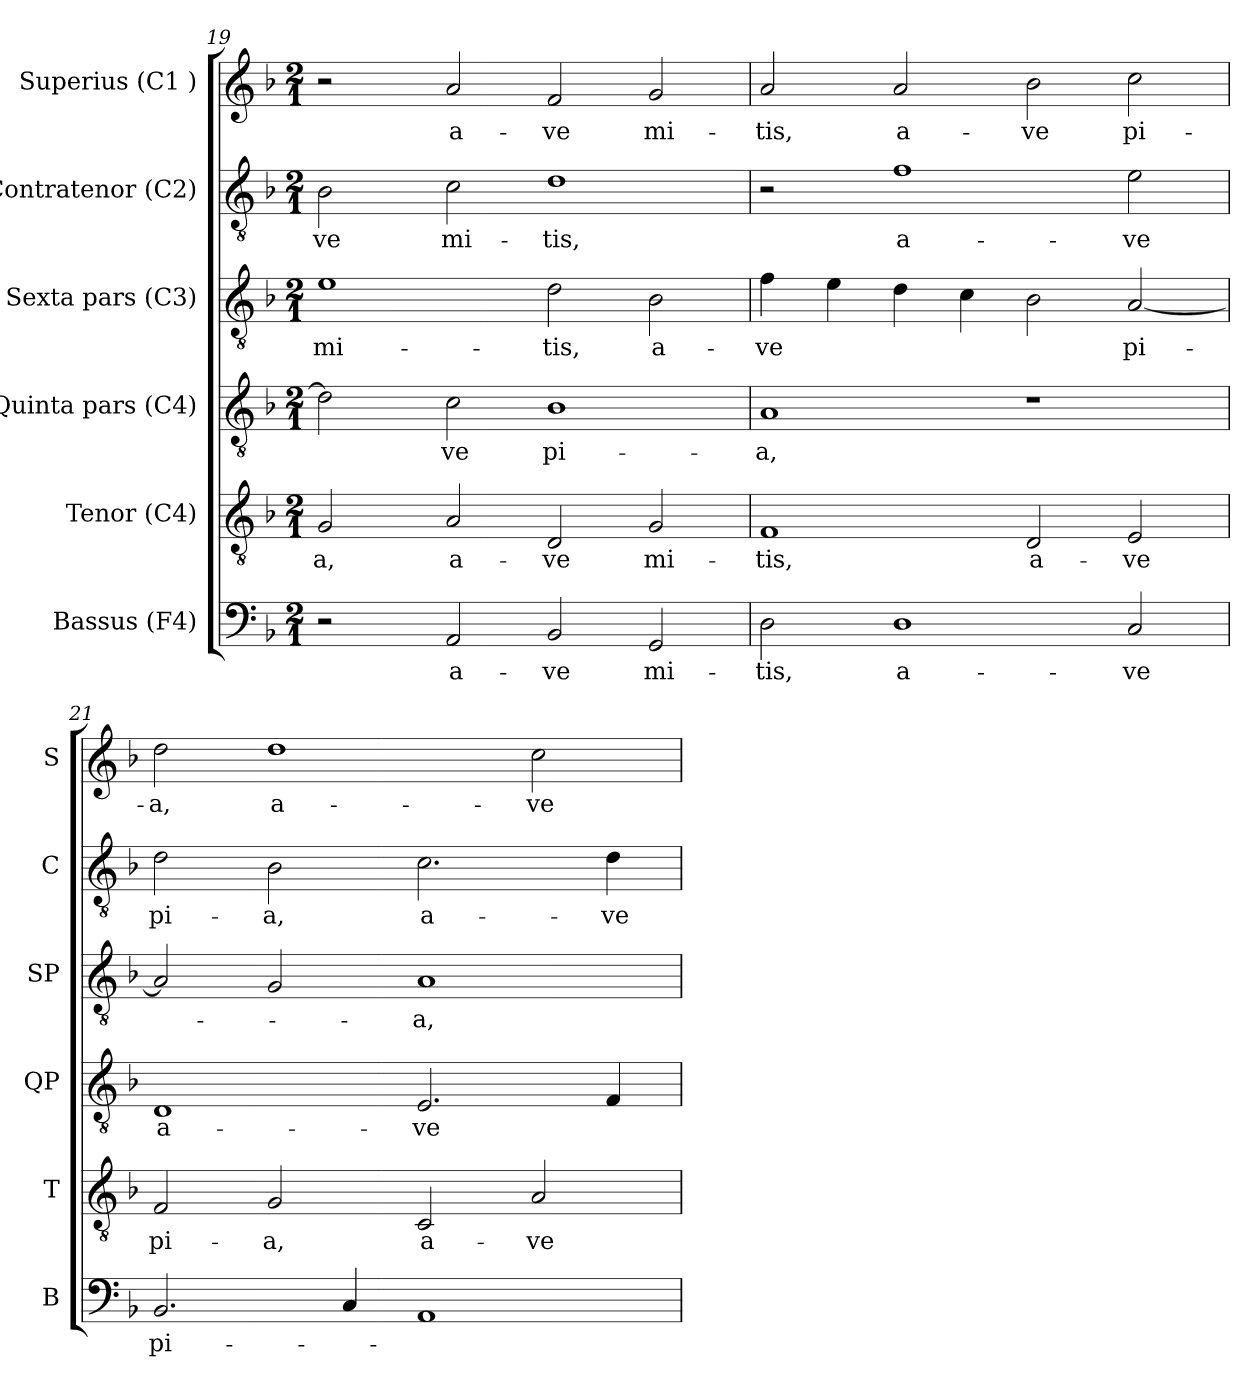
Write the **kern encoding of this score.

**kern	**text	**kern	**text	**kern	**text	**kern	**text	**kern	**text	**kern	**text
*part6	*part6	*part5	*part5	*part4	*part4	*part3	*part3	*part2	*part2	*part1	*part1
*staff6	*staff6	*staff5	*staff5	*staff4	*staff4	*staff3	*staff3	*staff2	*staff2	*staff1	*staff1
*I"Bassus (F4)	*	*I"Tenor (C4)	*	*I"Quinta pars (C4)	*	*I"Sexta pars (C3)	*	*I"Contratenor (C2)	*	*I"Superius (C1 )	*
*I'B	*	*I'T	*	*I'QP	*	*I'SP	*	*I'C	*	*I'S	*
!!LO:LB:g=z
*clefF4	*	*clefGv2	*	*clefGv2	*	*clefGv2	*	*clefGv2	*	*clefG2	*
*k[b-]	*	*k[b-]	*	*k[b-]	*	*k[b-]	*	*k[b-]	*	*k[b-]	*
*F:	*	*F:	*	*F:	*	*F:	*	*F:	*	*F:	*
*M2/1	*	*M2/1	*	*M2/1	*	*M2/1	*	*M2/1	*	*M2/1	*
=19	=19	=19	=19	=19	=19	=19	=19	=19	=19	=19	=19
!	!	!	!LO:LY:b:cj	!	!	!	!LO:LY:b:cj	!	!LO:LY:b:cj	!	!
*	*	*^	*	*	*	*	*	*	*	*	*
2r	.	2G/	8ryy	-a,	2d\]	.	1e	mi-	2B-\	-ve	2r	.
.	.	.	1...ryy	.	.	.	.	.	.	.	.	.
!	!LO:LY:b:cj	!	!	!LO:LY:b:cj	!	!LO:LY:b:cj	!	!	!	!LO:LY:b:cj	!	!LO:LY:b:cj
2AA/	a-	2A/	.	a-	2c\	-ve	.	.	2c\	mi-	2a/	a-
!	!LO:LY:b:cj	!	!	!LO:LY:b:cj	!	!LO:LY:b:cj	!	!LO:LY:b:cj	!	!LO:LY:b:cj	!	!LO:LY:b:cj
2BB-/	-ve	2D/	.	-ve	1B-	pi-	2d\	-tis,	1d	-tis,	2f/	-ve
!	!LO:LY:b:cj	!	!	!LO:LY:b:cj	!	!	!	!LO:LY:b:cj	!	!	!	!LO:LY:b:cj
2GG/	mi-	2G/	.	mi-	.	.	2B-\	a-	.	.	2g/	mi-
=20	=20	=20	=20	=20	=20	=20	=20	=20	=20	=20	=20	=20
!	!LO:LY:b:cj	!	!	!LO:LY:b:cj	!	!LO:LY:b:cj	!	!LO:LY:b:cj	!	!	!	!LO:LY:b:cj
*	*	*v	*v	*	*	*	*	*	*	*	*	*
2D\	-tis,	1F	-tis,	1A	-a,	4f\	-ve	2r	.	2a/	-tis,
.	.	.	.	.	.	4e\	.	.	.	.	.
!	!LO:LY:b:rj	!	!	!	!	!	!	!	!LO:LY:b:rj	!	!LO:LY:b:cj
1D	a-	.	.	.	.	4d\	.	1f	a-	2a/	a-
.	.	.	.	.	.	4c\	.	.	.	.	.
!	!	!	!LO:LY:b:cj	!	!	!	!	!	!	!	!LO:LY:b:cj
.	.	2D/	a-	1r	.	2B-\	.	.	.	2b-\	-ve
!	!LO:LY:b:cj	!	!LO:LY:b:cj	!	!	!	!LO:LY:b:cj	!	!LO:LY:b:cj	!	!LO:LY:b:cj
2C/	-ve	2E/	-ve	.	.	[<2A/	pi-	2e\	-ve	2cc\	pi-
=21	=21	=21	=21	=21	=21	=21	=21	=21	=21	=21	=21
!	!LO:LY:b:cj	!	!LO:LY:b:cj	!	!LO:LY:b:rj	!	!	!	!LO:LY:b:cj	!	!LO:LY:b:cj
2.BB-/	pi-	2F/	pi-	1D	a-	2A/]	.	2d\	pi-	2dd\	-a,
!	!	!	!LO:LY:b:cj	!	!	!	!	!	!LO:LY:b:cj	!	!LO:LY:b:rj
.	.	2G/	-a,	.	.	2G/	.	2B-\	-a,	1dd	a-
4C/	.	.	.	.	.	.	.	.	.	.	.
!	!	!	!LO:LY:b:cj	!	!LO:LY:b:cj	!	!LO:LY:b:cj	!	!LO:LY:b:cj	!	!
1AA	.	2C/	a-	2.E/	-ve	1A	-a,	2.c\	a-	.	.
!	!	!	!LO:LY:b:cj	!	!	!	!	!	!	!	!LO:LY:b:cj
.	.	2A/	-ve	.	.	.	.	.	.	2cc\	-ve
!	!	!	!	!	!	!	!	!	!LO:LY:b:cj	!	!
.	.	.	.	4F/	.	.	.	4d\	-ve	.	.
=	=	=	=	=	=	=	=	=	=	=	=
*-	*-	*-	*-	*-	*-	*-	*-	*-	*-	*-	*-
